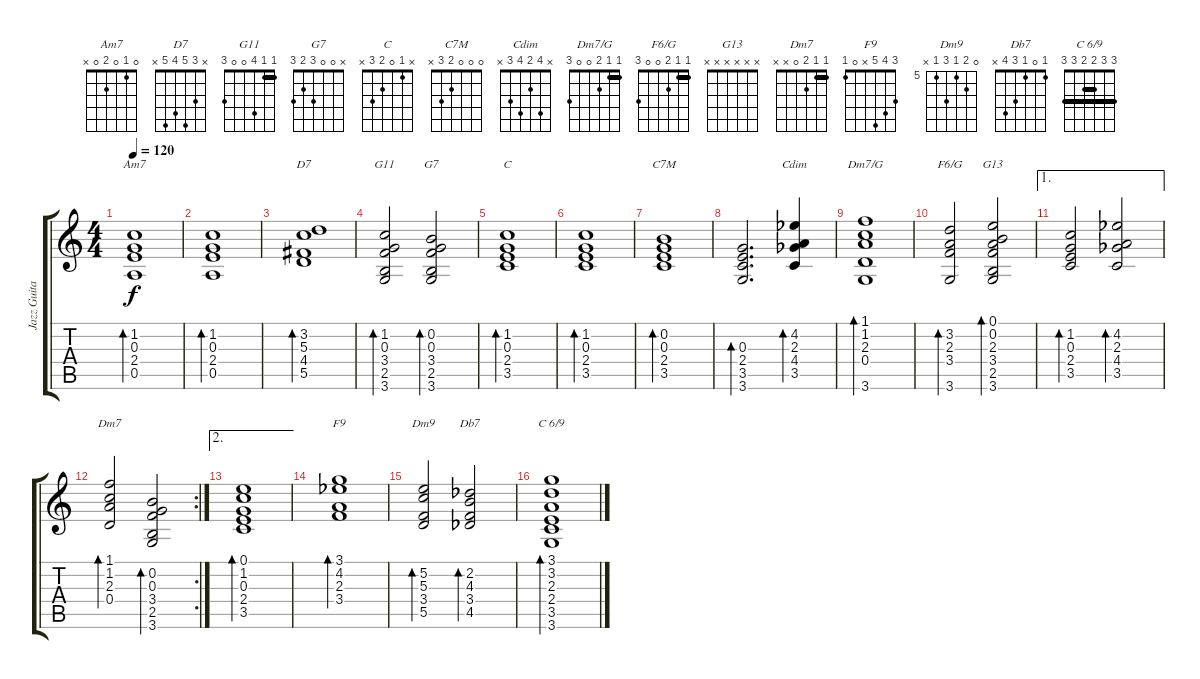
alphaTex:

\track ("Jazz Guitar" "Jazz Guita") {instrument electricguitarjazz}
\staff {score tabs}
\tuning (E4 B3 G3 D3 A2 E2) {hide}
\chord ("Am7" 0 1 0 2 0 x)
\chord ("D7" x 3 5 4 5 x)
\chord ("G11" 1 1 4 0 0 3) {barre 1}
\chord ("G7" x 0 0 3 2 3)
\chord ("C" x 1 0 2 3 x)
\chord ("C7M" 0 0 0 2 3 x)
\chord ("Cdim" x 4 2 4 3 x)
\chord ("Dm7/G" 1 1 2 0 0 3) {barre 1}
\chord ("F6/G" 1 1 2 0 0 3) {barre 1}
\chord ("G13" x x x x x x)
\chord ("Dm7" 1 1 2 0 x x) {barre 1}
\chord ("F9" 3 4 5 x 0 1)
\chord ("Dm9" 0 6 5 7 5 x) {firstfret 5}
\chord ("Db7" 1 0 1 3 4 x)
\chord ("C 6/9" 3 3 2 2 3 3) {barre (2 3)}
\ts (4 4)
\tempo 120
\clef g2
\ks c
(1.2 0.3 2.4 0.5).1{bd 60 ch "Am7" dy f} |
(1.2 0.3 2.4 0.5).1{bd 60} |
(3.2 5.3 4.4 5.5).1{bd 60 ch "D7"} |
(1.2 0.3 3.4 2.5 3.6).2{bd 60 ch "G11"} (0.2 0.3 3.4 2.5 3.6).2{bd 60 ch "G7"} |
(1.2 0.3 2.4 3.5).1{bd 60 ch "C"} |
(1.2 0.3 2.4 3.5).1{bd 60} |
(0.2 0.3 2.4 3.5).1{bd 60 ch "C7M"} |
(0.3 2.4 3.5 3.6).2{d bd 60} (4.2{acc b} 2.3 4.4{acc b} 3.5).4{bd 60 ch "Cdim"} |
(1.1 1.2 2.3 0.4 3.6).1{bd 60 ch "Dm7/G"} |
(3.2 2.3 3.4 3.6).2{bd 60 ch "F6/G"} (0.1 0.2 2.3 3.4 2.5 3.6).2{bd 60 ch "G13"} |
\ae 1
(1.2 0.3 2.4 3.5).2{bd 60} (4.2{acc b} 2.3 4.4{acc b} 3.5).2{bd 60} |
\rc 2
(1.1 1.2 2.3 0.4).2{bd 60 ch "Dm7"} (0.2 0.3 3.4 2.5 3.6).2{bd 60} |
\ae 2
(0.1 1.2 0.3 2.4 3.5).1{bd 60} |
(3.1 4.2{acc b} 2.3 3.4).1{bd 60 ch "F9"} |
(5.2 5.3 3.4 5.5).2{bd 60 ch "Dm9"} (2.2{acc b} 4.3 3.4 4.5{acc b}).2{bd 60 ch "Db7"} |
(3.1 3.2 2.3 2.4 3.5 3.6).1{bd 60 ch "C 6/9"}
